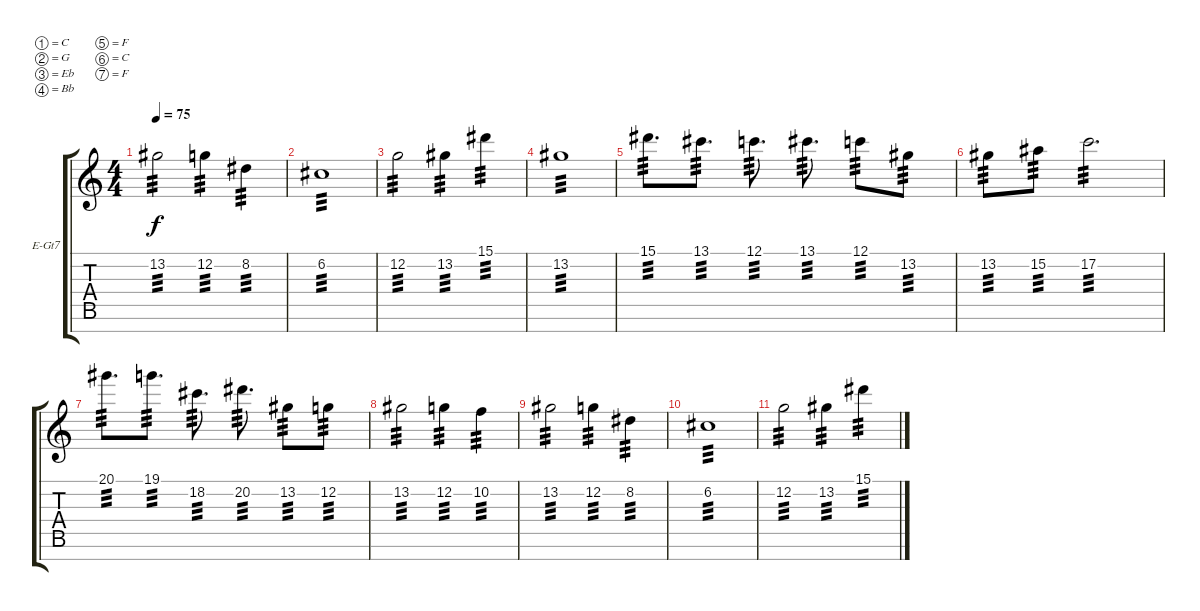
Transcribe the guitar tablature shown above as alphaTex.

\bracketExtendMode groupsimilarinstruments
\firstSystemTrackNameOrientation horizontal
\otherSystemsTrackNameOrientation horizontal
\track ("Electric Guitar" "E-Gt7") {instrument distortionguitar}
\staff {score tabs}
\tuning (C4 G3 Eb3 Bb2 F2 C2 F1)
\ts (4 4)
\tempo 75
\clef g2
\ks c
13.2.2{tp 3 dy f} 12.2.4{tp 3} 8.2.4{tp 3} |
6.2.1{tp 3} |
12.2.2{tp 3} 13.2.4{tp 3} 15.1.4{tp 3} |
13.2.1{tp 3} |
15.1.8{d tp 3} 13.1.8{d tp 3} 12.1.8{d tp 3} 13.1.8{d tp 3} 12.1.8{tp 3} 13.2.8{tp 3} |
13.2.8{tp 3} 15.2.8{tp 3} 17.2.2{d tp 3} |
20.1.8{d tp 3} 19.1.8{d tp 3} 18.2.8{d tp 3} 20.2.8{d tp 3} 13.2.8{tp 3} 12.2.8{tp 3} |
13.2.2{tp 3} 12.2.4{tp 3} 10.2.4{tp 3} |
13.2.2{tp 3} 12.2.4{tp 3} 8.2.4{tp 3} |
6.2.1{tp 3} |
12.2.2{tp 3} 13.2.4{tp 3} 15.1.4{tp 3}
